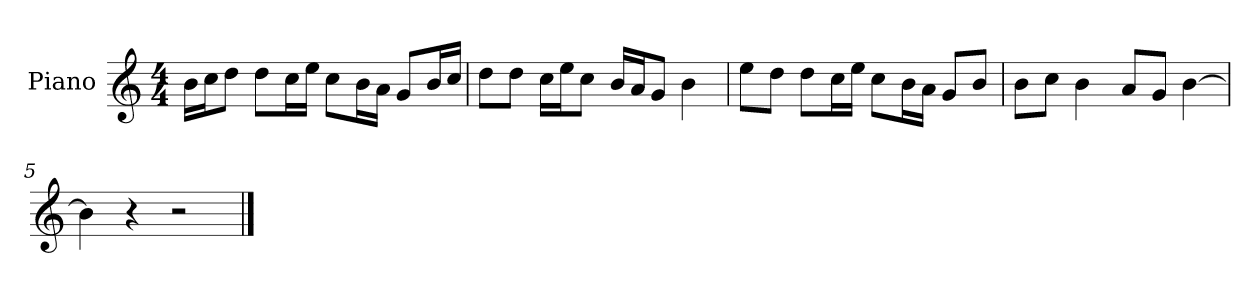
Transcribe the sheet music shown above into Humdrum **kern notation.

**kern
*part1
*staff1
*I"Piano
*I'P-no
*clefG2
*k[]
*M4/4
*MM90
=1
16b\LL
16cc\J
8dd\J
8dd\L
16cc\L
16ee\JJ
8cc\L
16b\L
16a\JJ
8g/L
16b/L
16cc/JJ
=2
8dd\L
8dd\J
16cc\LL
16ee\J
8cc\J
16b/LL
16a/J
8g/J
4b\
=3
8ee\L
8dd\J
8dd\L
16cc\L
16ee\JJ
8cc\L
16b\L
16a\JJ
8g/L
8b/J
=4
8b\L
8cc\J
4b\
8a/L
8g/J
[4b\
=5
4b\]
4r
2r
==
*-
